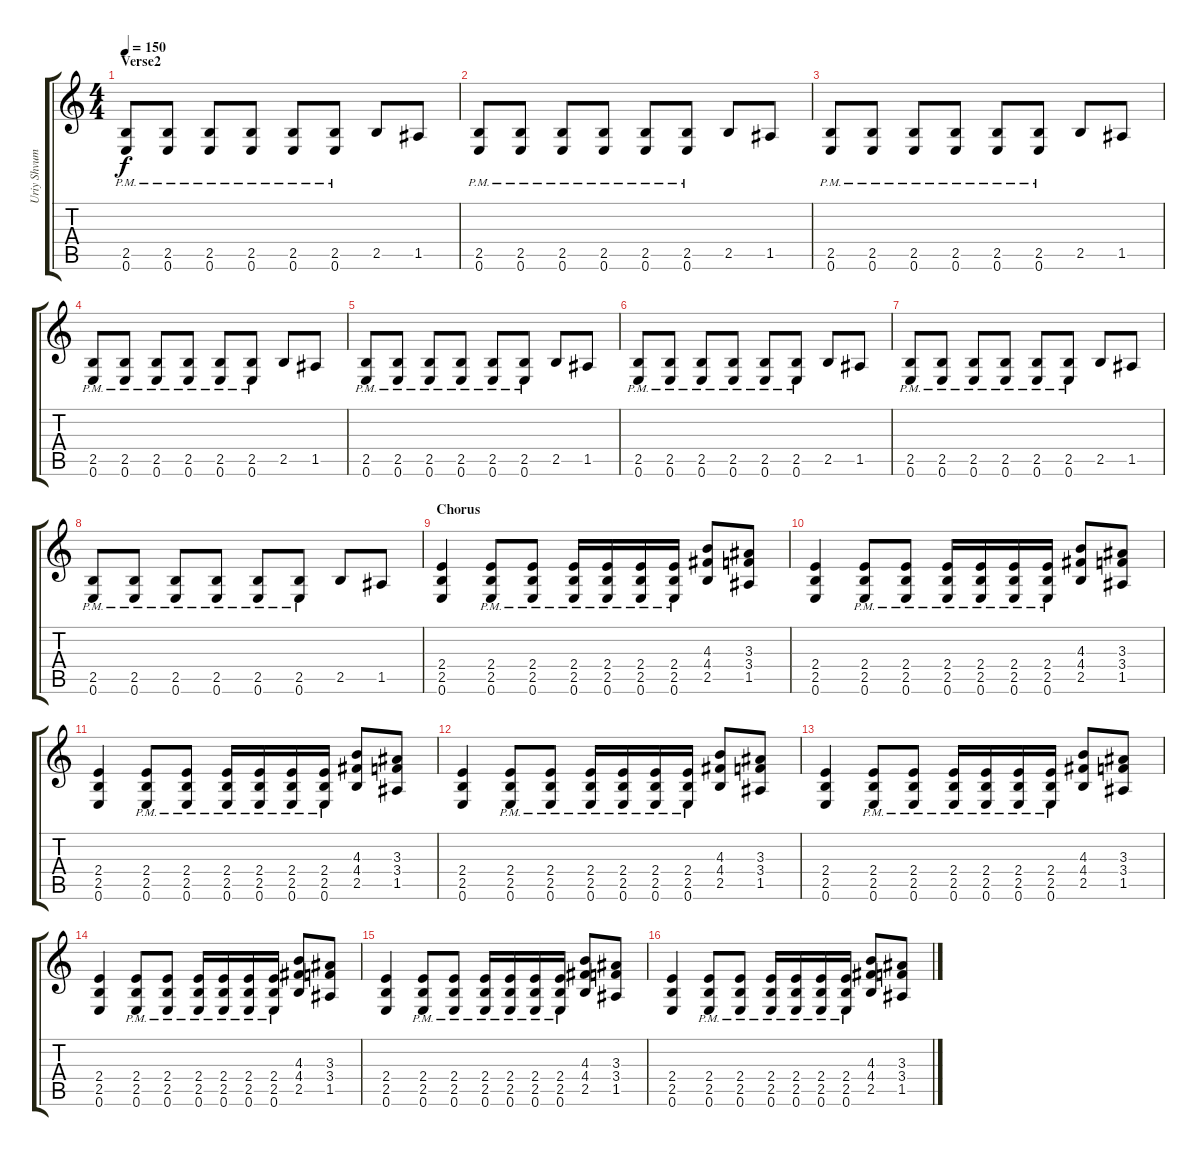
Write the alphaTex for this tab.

\track ("Uriy Shvum" "Uriy Shvum") {instrument electricguitarmuted}
\staff {score tabs}
\tuning (E4 B3 G3 D3 A2 E2) {hide}
\ts (4 4)
\section ("" "Verse2")
\tempo 150
\clef g2
\ks c
(2.5{pm} 0.6{pm}).8{dy f} (2.5{pm} 0.6{pm}).8 (2.5{pm} 0.6{pm}).8 (2.5{pm} 0.6{pm}).8 (2.5{pm} 0.6{pm}).8 (2.5{pm} 0.6{pm}).8 2.5.8 1.5.8 |
(2.5{pm} 0.6{pm}).8 (2.5{pm} 0.6{pm}).8 (2.5{pm} 0.6{pm}).8 (2.5{pm} 0.6{pm}).8 (2.5{pm} 0.6{pm}).8 (2.5{pm} 0.6{pm}).8 2.5.8 1.5.8 |
(2.5{pm} 0.6{pm}).8 (2.5{pm} 0.6{pm}).8 (2.5{pm} 0.6{pm}).8 (2.5{pm} 0.6{pm}).8 (2.5{pm} 0.6{pm}).8 (2.5{pm} 0.6{pm}).8 2.5.8 1.5.8 |
(2.5{pm} 0.6{pm}).8 (2.5{pm} 0.6{pm}).8 (2.5{pm} 0.6{pm}).8 (2.5{pm} 0.6{pm}).8 (2.5{pm} 0.6{pm}).8 (2.5{pm} 0.6{pm}).8 2.5.8 1.5.8 |
(2.5{pm} 0.6{pm}).8 (2.5{pm} 0.6{pm}).8 (2.5{pm} 0.6{pm}).8 (2.5{pm} 0.6{pm}).8 (2.5{pm} 0.6{pm}).8 (2.5{pm} 0.6{pm}).8 2.5.8 1.5.8 |
(2.5{pm} 0.6{pm}).8 (2.5{pm} 0.6{pm}).8 (2.5{pm} 0.6{pm}).8 (2.5{pm} 0.6{pm}).8 (2.5{pm} 0.6{pm}).8 (2.5{pm} 0.6{pm}).8 2.5.8 1.5.8 |
(2.5{pm} 0.6{pm}).8 (2.5{pm} 0.6{pm}).8 (2.5{pm} 0.6{pm}).8 (2.5{pm} 0.6{pm}).8 (2.5{pm} 0.6{pm}).8 (2.5{pm} 0.6{pm}).8 2.5.8 1.5.8 |
(2.5{pm} 0.6{pm}).8 (2.5{pm} 0.6{pm}).8 (2.5{pm} 0.6{pm}).8 (2.5{pm} 0.6{pm}).8 (2.5{pm} 0.6{pm}).8 (2.5{pm} 0.6{pm}).8 2.5.8 1.5.8 |
\section ("" "Chorus")
(2.4 2.5 0.6).4 (2.4 2.5 0.6{pm}).8 (2.4 2.5 0.6{pm}).8 (2.4{pm} 2.5{pm} 0.6{pm}).16 (2.4{pm} 2.5{pm} 0.6{pm}).16 (2.4{pm} 2.5{pm} 0.6{pm}).16 (2.4{pm} 2.5{pm} 0.6{pm}).16 (4.3 4.4 2.5).8 (3.3 3.4 1.5).8 |
(2.4 2.5 0.6).4 (2.4 2.5 0.6{pm}).8 (2.4 2.5 0.6{pm}).8 (2.4{pm} 2.5{pm} 0.6{pm}).16 (2.4{pm} 2.5{pm} 0.6{pm}).16 (2.4{pm} 2.5{pm} 0.6{pm}).16 (2.4{pm} 2.5{pm} 0.6{pm}).16 (4.3 4.4 2.5).8 (3.3 3.4 1.5).8 |
(2.4 2.5 0.6).4 (2.4 2.5 0.6{pm}).8 (2.4 2.5 0.6{pm}).8 (2.4{pm} 2.5{pm} 0.6{pm}).16 (2.4{pm} 2.5{pm} 0.6{pm}).16 (2.4{pm} 2.5{pm} 0.6{pm}).16 (2.4{pm} 2.5{pm} 0.6{pm}).16 (4.3 4.4 2.5).8 (3.3 3.4 1.5).8 |
(2.4 2.5 0.6).4 (2.4 2.5 0.6{pm}).8 (2.4 2.5 0.6{pm}).8 (2.4{pm} 2.5{pm} 0.6{pm}).16 (2.4{pm} 2.5{pm} 0.6{pm}).16 (2.4{pm} 2.5{pm} 0.6{pm}).16 (2.4{pm} 2.5{pm} 0.6{pm}).16 (4.3 4.4 2.5).8 (3.3 3.4 1.5).8 |
(2.4 2.5 0.6).4 (2.4 2.5 0.6{pm}).8 (2.4 2.5 0.6{pm}).8 (2.4{pm} 2.5{pm} 0.6{pm}).16 (2.4{pm} 2.5{pm} 0.6{pm}).16 (2.4{pm} 2.5{pm} 0.6{pm}).16 (2.4{pm} 2.5{pm} 0.6{pm}).16 (4.3 4.4 2.5).8 (3.3 3.4 1.5).8 |
(2.4 2.5 0.6).4 (2.4 2.5 0.6{pm}).8 (2.4 2.5 0.6{pm}).8 (2.4{pm} 2.5{pm} 0.6{pm}).16 (2.4{pm} 2.5{pm} 0.6{pm}).16 (2.4{pm} 2.5{pm} 0.6{pm}).16 (2.4{pm} 2.5{pm} 0.6{pm}).16 (4.3 4.4 2.5).8 (3.3 3.4 1.5).8 |
(2.4 2.5 0.6).4 (2.4 2.5 0.6{pm}).8 (2.4 2.5 0.6{pm}).8 (2.4{pm} 2.5{pm} 0.6{pm}).16 (2.4{pm} 2.5{pm} 0.6{pm}).16 (2.4{pm} 2.5{pm} 0.6{pm}).16 (2.4{pm} 2.5{pm} 0.6{pm}).16 (4.3 4.4 2.5).8 (3.3 3.4 1.5).8 |
(2.4 2.5 0.6).4 (2.4 2.5 0.6{pm}).8 (2.4 2.5 0.6{pm}).8 (2.4{pm} 2.5{pm} 0.6{pm}).16 (2.4{pm} 2.5{pm} 0.6{pm}).16 (2.4{pm} 2.5{pm} 0.6{pm}).16 (2.4{pm} 2.5{pm} 0.6{pm}).16 (4.3 4.4 2.5).8 (3.3 3.4 1.5).8
